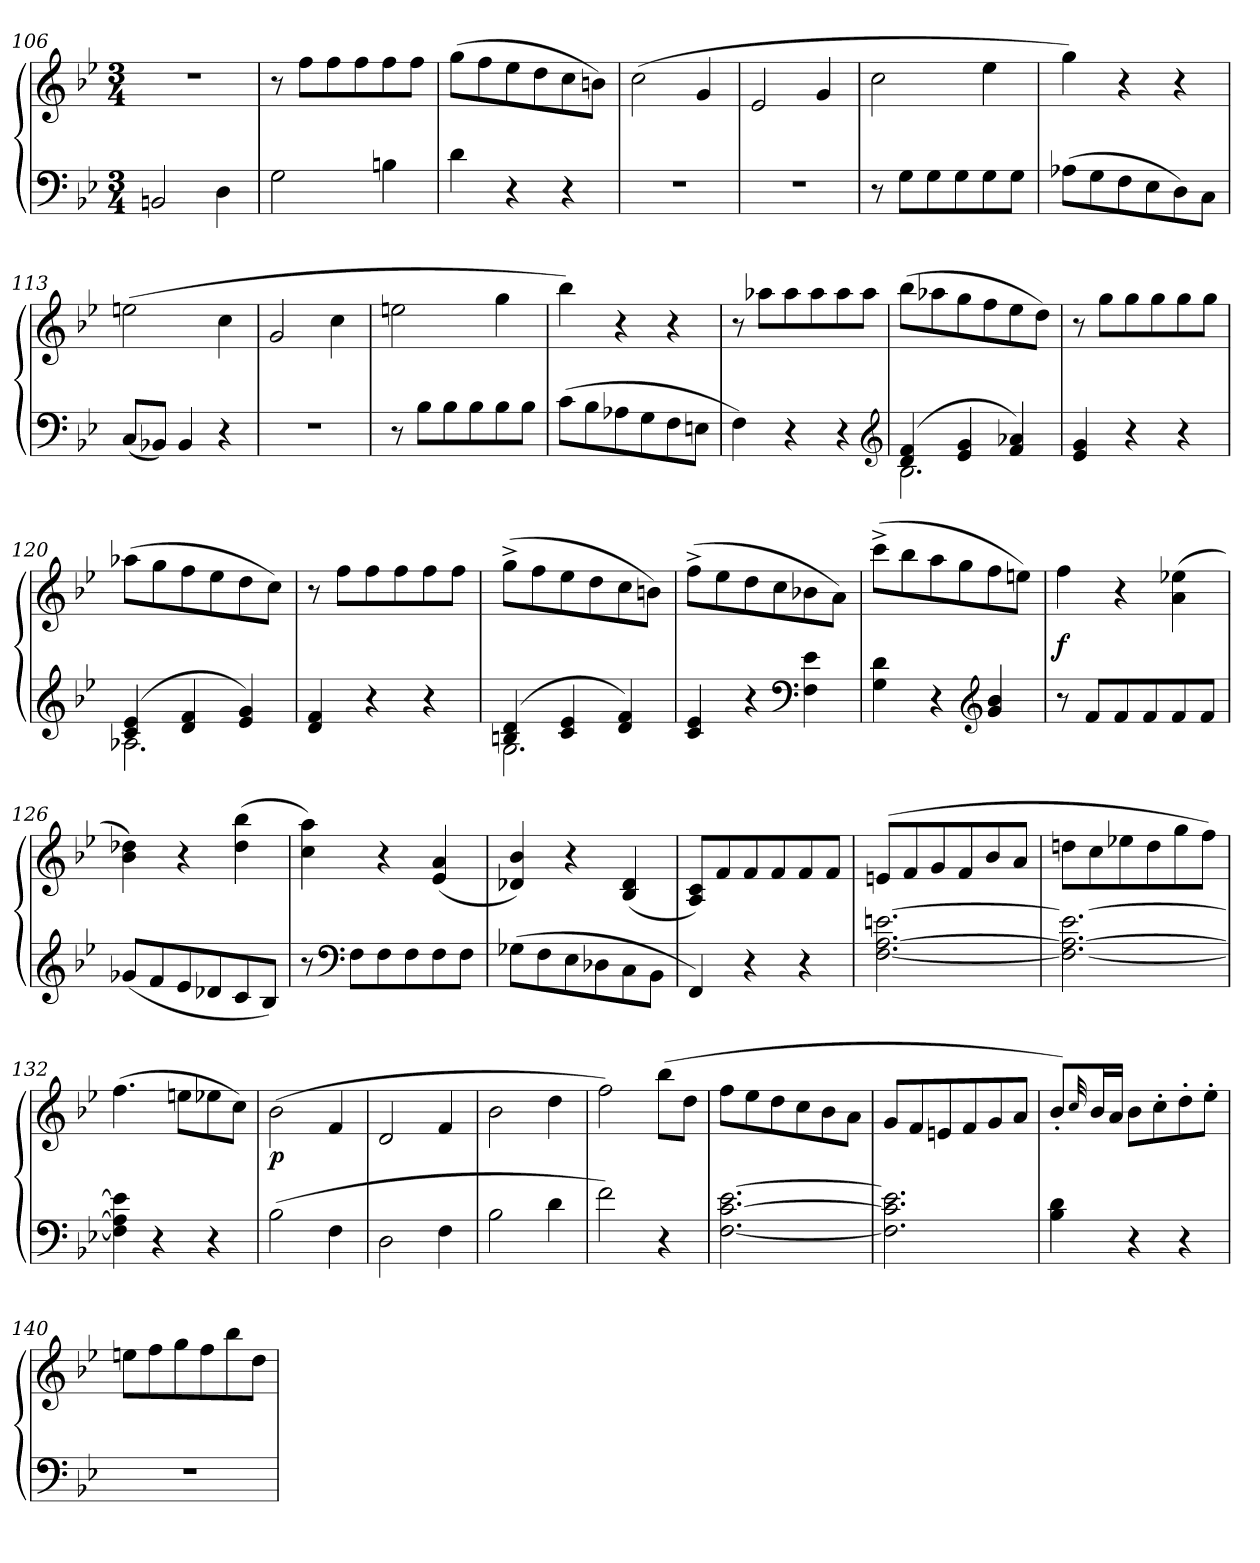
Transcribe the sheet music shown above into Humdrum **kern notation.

**kern	**kern	**dynam
*part1	*part1	*part1
*staff2	*staff1	*staff1/2
*clefF4	*clefG2	*
*k[b-e-]	*k[b-e-]	*
*B-:	*B-:	*
*M3/4	*M3/4	*
=106	=106	=106
2BBn	2.r	.
4D	.	.
=107	=107	=107
2G	8r	.
.	8ffL	.
.	8ff	.
.	8ff	.
4Bn	8ff	.
.	8ffJ	.
=108	=108	=108
4d	(8ggL	.
.	8ff	.
4r	8ee-	.
.	8dd	.
4r	8cc	.
.	8bnJ)	.
=109	=109	=109
2.r	(2cc	.
.	4g	.
=110	=110	=110
2.r	2e-	.
.	4g	.
=111	=111	=111
8r	2cc	.
8GL	.	.
8G	.	.
8G	.	.
8G	4ee-	.
8GJ	.	.
=112	=112	=112
(8A-XL	4gg)	.
8G	.	.
8F	4r	.
8E-	.	.
8D)	4r	.
8CJ	.	.
=113	=113	=113
(8CL	(2een	.
8BB-XJ)	.	.
4BB-	.	.
4r	4cc	.
=114	=114	=114
2.r	2g	.
.	4cc	.
=115	=115	=115
8r	2een	.
8B-L	.	.
8B-	.	.
8B-	.	.
8B-	4gg	.
8B-J	.	.
=116	=116	=116
(8cL	4bb-)	.
8B-	.	.
8A-X	4r	.
8G	.	.
8F	4r	.
8EnJ	.	.
=117	=117	=117
4F)	8r	.
.	8aa-XL	.
4r	8aa-	.
.	8aa-	.
4r	8aa-	.
.	8aa-J	.
*clefG2	*	*
=118	=118	=118
*^	*	*
(4d 4f	2.B-	(8bb-L	.
.	.	8aa-X	.
4e- 4g	.	8gg	.
.	.	8ff	.
4f 4a-X)	.	8ee-	.
.	.	8ddJ)	.
*v	*v	*	*
=119	=119	=119
4e- 4g	8r	.
.	8ggL	.
4r	8gg	.
.	8gg	.
4r	8gg	.
.	8ggJ	.
=120	=120	=120
*^	*	*
(4c 4e-	2.A-X	(8aa-XL	.
.	.	8gg	.
4d 4f	.	8ff	.
.	.	8ee-	.
4e- 4g)	.	8dd	.
.	.	8ccJ)	.
*v	*v	*	*
=121	=121	=121
4d 4f	8r	.
.	8ffL	.
4r	8ff	.
.	8ff	.
4r	8ff	.
.	8ffJ	.
=122	=122	=122
*^	*	*
(4Bn 4d	2.G	(8gg^L	.
.	.	8ff	.
4c 4e-	.	8ee-	.
.	.	8dd	.
4d 4f)	.	8cc	.
.	.	8bnJ)	.
*v	*v	*	*
=123	=123	=123
4c 4e-	(8ff^L	.
.	8ee-	.
4r	8dd	.
.	8cc	.
*clefF4	*	*
4F 4e-	8b-X	.
.	8aJ)	.
=124	=124	=124
4G 4d	(8ccc^L	.
.	8bb-	.
4r	8aa	.
.	8gg	.
*clefG2	*	*
4g 4b-	8ff	.
.	8eenJ)	.
=125	=125	=125
8r	4ff	f
8fL	.	.
8f	4r	.
8f	.	.
8f	(4a 4ee-X	.
8fJ	.	.
=126	=126	=126
(8g-XL	4b- 4dd-X)	.
8f	.	.
8e-	4r	.
8d-X	.	.
8c	(4dd- 4bb-	.
8B-J)	.	.
=127	=127	=127
8r	4cc 4aa)	.
*clefF4	*	*
8FL	.	.
8F	4r	.
8F	.	.
8F	(4e- 4a	.
8FJ	.	.
=128	=128	=128
(8G-XL	4d-X 4b-)	.
8F	.	.
8E-	4r	.
8D-X	.	.
8C	(4B- 4d-	.
8BB-J	.	.
=129	=129	=129
4FF)	8A 8cL)	.
.	8f	.
4r	8f	.
.	8f	.
4r	8f	.
.	8fJ	.
=130	=130	=130
[2.F [2.A [2.en	(>8enL	.
.	8f	.
.	8g	.
.	8f	.
.	8b-	.
.	8aJ	.
=131	=131	=131
2.F_ 2.A_ 2.e_	8ddnL	.
.	8cc	.
.	8ee-X	.
.	8dd	.
.	8gg	.
.	8ffJ)	.
=132	=132	=132
4F] 4A] 4e]	(4.ff	.
4r	.	.
.	8eenL	.
4r	8ee-X	.
.	8ccJ)	.
=133	=133	=133
(2B-	(2b-	p
4F	4f	.
=134	=134	=134
2D	2d	.
4F	4f	.
=135	=135	=135
2B-	2b-	.
4d	4dd	.
=136	=136	=136
2f)	2ff)	.
4r	(>8bb-L	.
.	8ddJ	.
=137	=137	=137
[2.F [2.c [2.e-	8ffL	.
.	8ee-	.
.	8dd	.
.	8cc	.
.	8b-	.
.	8aJ	.
=138	=138	=138
2.F] 2.c] 2.e-]	8gL	.
.	8f	.
.	8en	.
.	8f	.
.	8g	.
.	8aJ	.
=139	=139	=139
4B- 4d	8b-'L)	.
.	32qqcc/	.
.	16b-L	.
.	16aJJ	.
4r	8b-L	.
.	8cc'	.
4r	8dd'	.
.	8ee-'J	.
=140	=140	=140
2.r	8eenL	.
.	8ff	.
.	8gg	.
.	8ff	.
.	8bb-	.
.	8ddJ	.
=	=	=
*-	*-	*-
